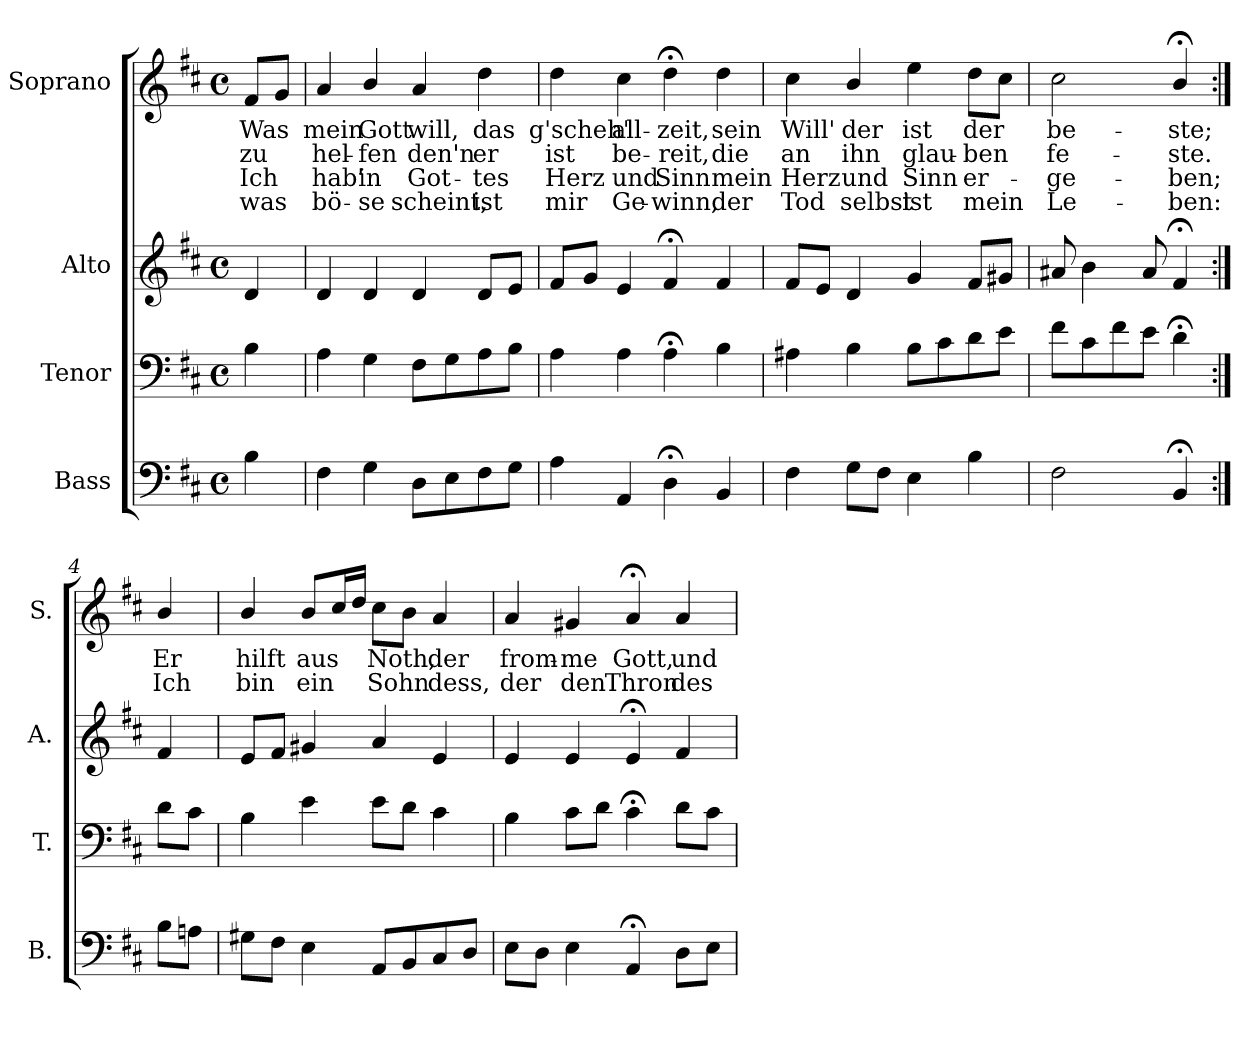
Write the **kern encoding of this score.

**kern	**kern	**kern	**kern	**text	**text	**text	**text
*part4	*part3	*part2	*part1	*part1	*part1	*part1	*part1
*staff4	*staff3	*staff2	*staff1	*staff1	*staff1	*staff1	*staff1
*I"Bass	*I"Tenor	*I"Alto	*I"Soprano	*	*	*	*
*I'B.	*I'T.	*I'A.	*I'S.	*	*	*	*
*clefF4	*clefF4	*clefG2	*clefG2	*	*	*	*
*k[f#c#]	*k[f#c#]	*k[f#c#]	*k[f#c#]	*	*	*	*
*D:	*D:	*D:	*b:	*	*	*	*
*M4/4	*M4/4	*M4/4	*M4/4	*	*	*	*
*met(c)	*met(c)	*met(c)	*met(c)	*	*	*	*
=	=	=	=	=	=	=	=
4B\	4B\	4d/	8f#/L	Was	zu	Ich	was
.	.	.	8g/J	.	.	.	.
=1	=1	=1	=1	=1	=1	=1	=1
4F#\	4A\	4d/	4a/	mein	hel-	hab'	bö-
4G\	4G\	4d/	4b/	Gott	-fen	in	-se
8D\L	8F#\L	4d/	4a/	will,	den'n	Got-	scheint,
8E\	8G\	.	.	.	.	.	.
8F#\	8A\	8d/L	4dd\	das	er	-tes	ist
8G\J	8B\J	8e/J	.	.	.	.	.
=2	=2	=2	=2	=2	=2	=2	=2
4A\	4A\	8f#/L	4dd\	g'scheh'	ist	Herz	mir
.	.	8g/J	.	.	.	.	.
4AA/	4A\	4e/	4cc#\	all-	be-	und	Ge-
4D;<\	4A;<\	4f#;</	4dd;<\	-zeit,	-reit,	Sinn	-winn,
4BB/	4B\	4f#/	4dd\	sein	die	mein	der
=3	=3	=3	=3	=3	=3	=3	=3
4F#\	4A#X\	8f#/L	4cc#\	Will'	an	Herz	Tod
.	.	8e/J	.	.	.	.	.
8G\L	4B\	4d/	4b/	der	ihn	und	selbst
8F#\J	.	.	.	.	.	.	.
4E\	8B\L	4g/	4ee\	ist	glau-	Sinn	ist
.	8c#\	.	.	.	.	.	.
4B\	8d\	8f#/L	8dd\L	der	-ben	er-	mein
.	8e\J	8g#X/J	8cc#\J	.	.	.	.
=4	=4	=4	=4	=4	=4	=4	=4
2F#\	8f#\L	8a#X/	2cc#\	be-	fe-	-ge-	Le-
.	8c#\	4b\	.	.	.	.	.
.	8f#\	.	.	.	.	.	.
.	8e\J	8a#/	.	.	.	.	.
4BB;</	4d;<\	4f#;</	4b;</	-ste;	-ste.	-ben;	-ben:
!!LO:LB:g=z
=4a:|!	=4a:|!	=4a:|!	=4a:|!	=4a:|!	=4a:|!	=4a:|!	=4a:|!
8B\L	8d\L	4f#/	4b/	Er	Ich	.	.
8An\J	8c#\J	.	.	.	.	.	.
=5	=5	=5	=5	=5	=5	=5	=5
8G#X\L	4B\	8e/L	4b/	hilft	bin	.	.
8F#\J	.	8f#/J	.	.	.	.	.
4E\	4e\	4g#X/	8b/L	aus	ein	.	.
.	.	.	16cc#/L	.	.	.	.
.	.	.	16dd/JJ	.	.	.	.
8AA/L	8e\L	4a/	8cc#\L	Noth,	Sohn	.	.
8BB/	8d\J	.	8b\J	.	.	.	.
8C#/	4c#\	4e/	4a/	der	dess,	.	.
8D/J	.	.	.	.	.	.	.
=6	=6	=6	=6	=6	=6	=6	=6
8E\L	4B\	4e/	4a/	from-	der	.	.
8D\J	.	.	.	.	.	.	.
4E\	8c#\L	4e/	4g#X/	-me	den	.	.
.	8d\J	.	.	.	.	.	.
4AA;</	4c#;<\	4e;</	4a;</	Gott,	Thron	.	.
8D\L	8d\L	4f#/	4a/	und	des	.	.
8E\J	8c#\J	.	.	.	.	.	.
=	=	=	=	=	=	=	=
*-	*-	*-	*-	*-	*-	*-	*-
